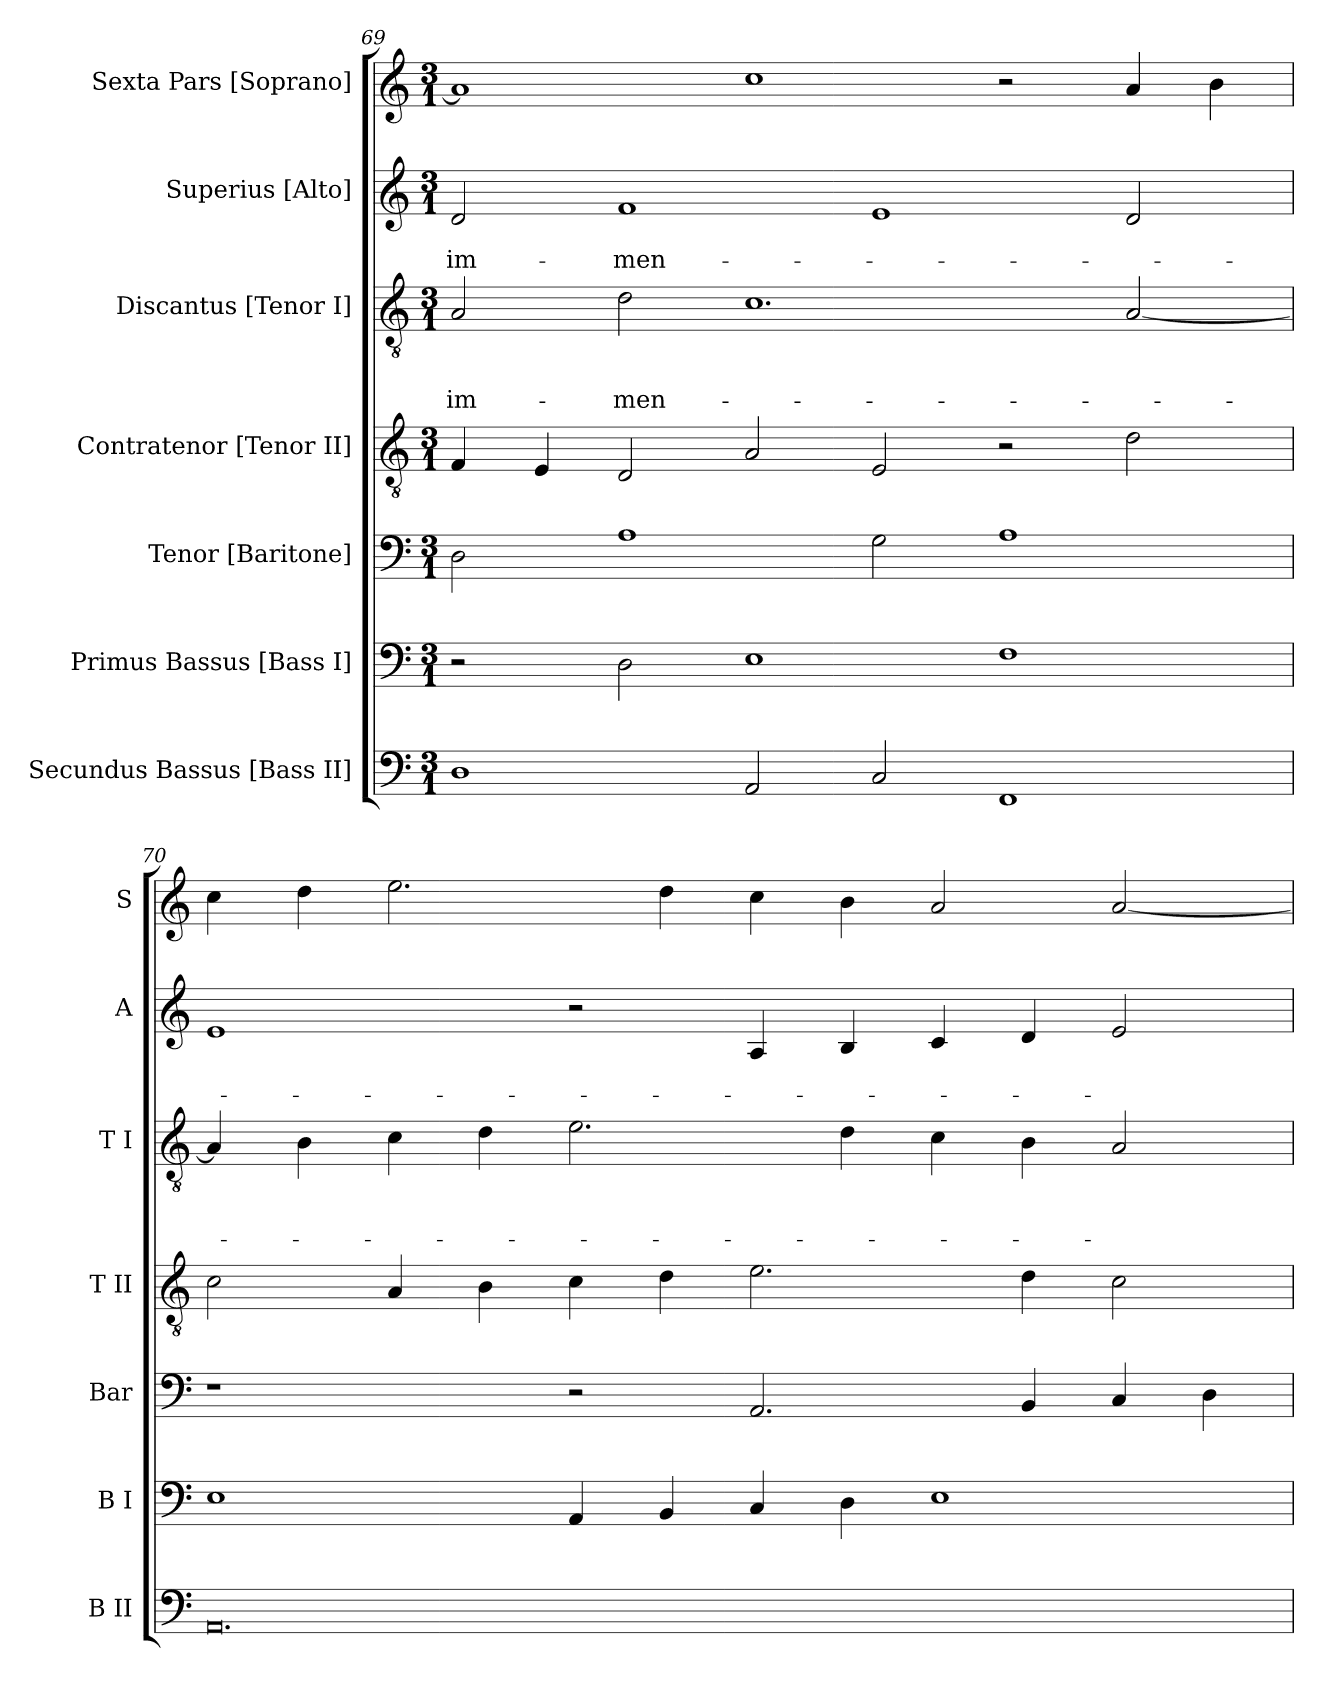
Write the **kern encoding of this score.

**kern	**kern	**kern	**kern	**kern	**text	**text	**text	**kern	**text	**text	**kern
*part7	*part6	*part5	*part4	*part3	*part3	*part3	*part3	*part2	*part2	*part2	*part1
*staff7	*staff6	*staff5	*staff4	*staff3	*staff3	*staff3	*staff3	*staff2	*staff2	*staff2	*staff1
*I"Secundus Bassus [Bass II]	*I"Primus Bassus [Bass I]	*I"Tenor [Baritone]	*I"Contratenor [Tenor II]	*I"Discantus [Tenor I]	*	*	*	*I"Superius [Alto]	*	*	*I"Sexta Pars [Soprano]
*I'B II	*I'B I	*I'Bar	*I'T II	*I'T I	*	*	*	*I'A	*	*	*I'S
*clefF4	*clefF4	*clefF4	*clefGv2	*clefGv2	*	*	*	*clefG2	*	*	*clefG2
*k[]	*k[]	*k[]	*k[]	*k[]	*	*	*	*k[]	*	*	*k[]
*C:	*C:	*C:	*C:	*C:	*	*	*	*C:	*	*	*C:
*M3/1	*M3/1	*M3/1	*M3/1	*M3/1	*	*	*	*M3/1	*	*	*M3/1
=69	=69	=69	=69	=69	=69	=69	=69	=69	=69	=69	=69
!	!	!	!	!	!	!	!LO:LY:b	!	!	!LO:LY:b	!
1D	2r	2D\	4F/	2A/	.	.	im-	2d/	.	im-	1a]
.	.	.	4E/	.	.	.	.	.	.	.	.
!	!	!	!	!	!	!	!LO:LY:b	!	!	!LO:LY:b	!
.	2D\	1A	2D/	2d\	.	.	-men-	1f	.	-men-	.
2AA/	1E	.	2A/	1.c	.	.	.	.	.	.	1cc
2C/	.	2G\	2E/	.	.	.	.	1e	.	.	.
1FF	1F	1A	2r	.	.	.	.	.	.	.	2r
.	.	.	2d\	[>2A/	.	.	.	2d/	.	.	4a/
.	.	.	.	.	.	.	.	.	.	.	4b\
=70	=70	=70	=70	=70	=70	=70	=70	=70	=70	=70	=70
0.AA	1E	1r	2c\	4A/]	.	.	.	1e	.	.	4cc\
.	.	.	.	4B\	.	.	.	.	.	.	4dd\
.	.	.	4A/	4c\	.	.	.	.	.	.	2.ee\
.	.	.	4B\	4d\	.	.	.	.	.	.	.
.	4AA/	2r	4c\	2.e\	.	.	.	2r	.	.	.
.	4BB/	.	4d\	.	.	.	.	.	.	.	4dd\
.	4C/	2.AA/	2.e\	.	.	.	.	4A/	.	.	4cc\
.	4D\	.	.	4d\	.	.	.	4B/	.	.	4b\
.	1E	.	.	4c\	.	.	.	4c/	.	.	2a/
.	.	4BB/	4d\	4B\	.	.	.	4d/	.	.	.
.	.	4C/	2c\	2A/	.	.	.	2e/	.	.	[<2a/
.	.	4D\	.	.	.	.	.	.	.	.	.
=	=	=	=	=	=	=	=	=	=	=	=
*-	*-	*-	*-	*-	*-	*-	*-	*-	*-	*-	*-
